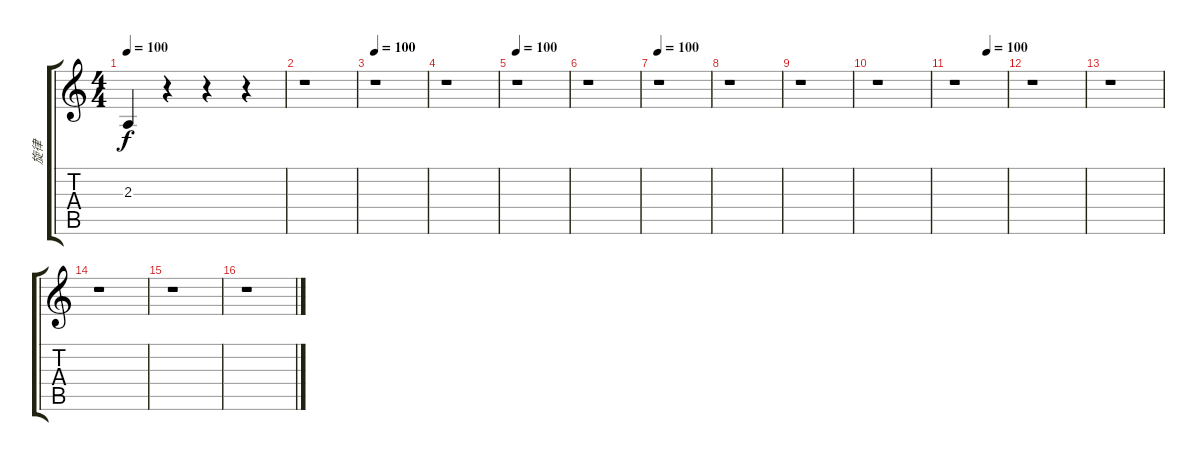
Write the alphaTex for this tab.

\track ("旋律" "旋律") {instrument musicbox}
\staff {score tabs}
\tuning (E4 B3 G3 D3 A2 E2) {hide}
\ts (4 4)
\tempo 100
\clef g2
\ks c
2.3{t}.4{dy f} r.4 r.4 r.4 |
r.1 |
\tempo 100
r.1 |
r.1 |
\tempo 100
r.1 |
r.1 |
\tempo 100
r.1 |
r.1 |
r.1 |
r.1 |
\tempo (100 0.625)
r.1 |
r.1 |
r.1 |
r.1 |
r.1 |
r.1
